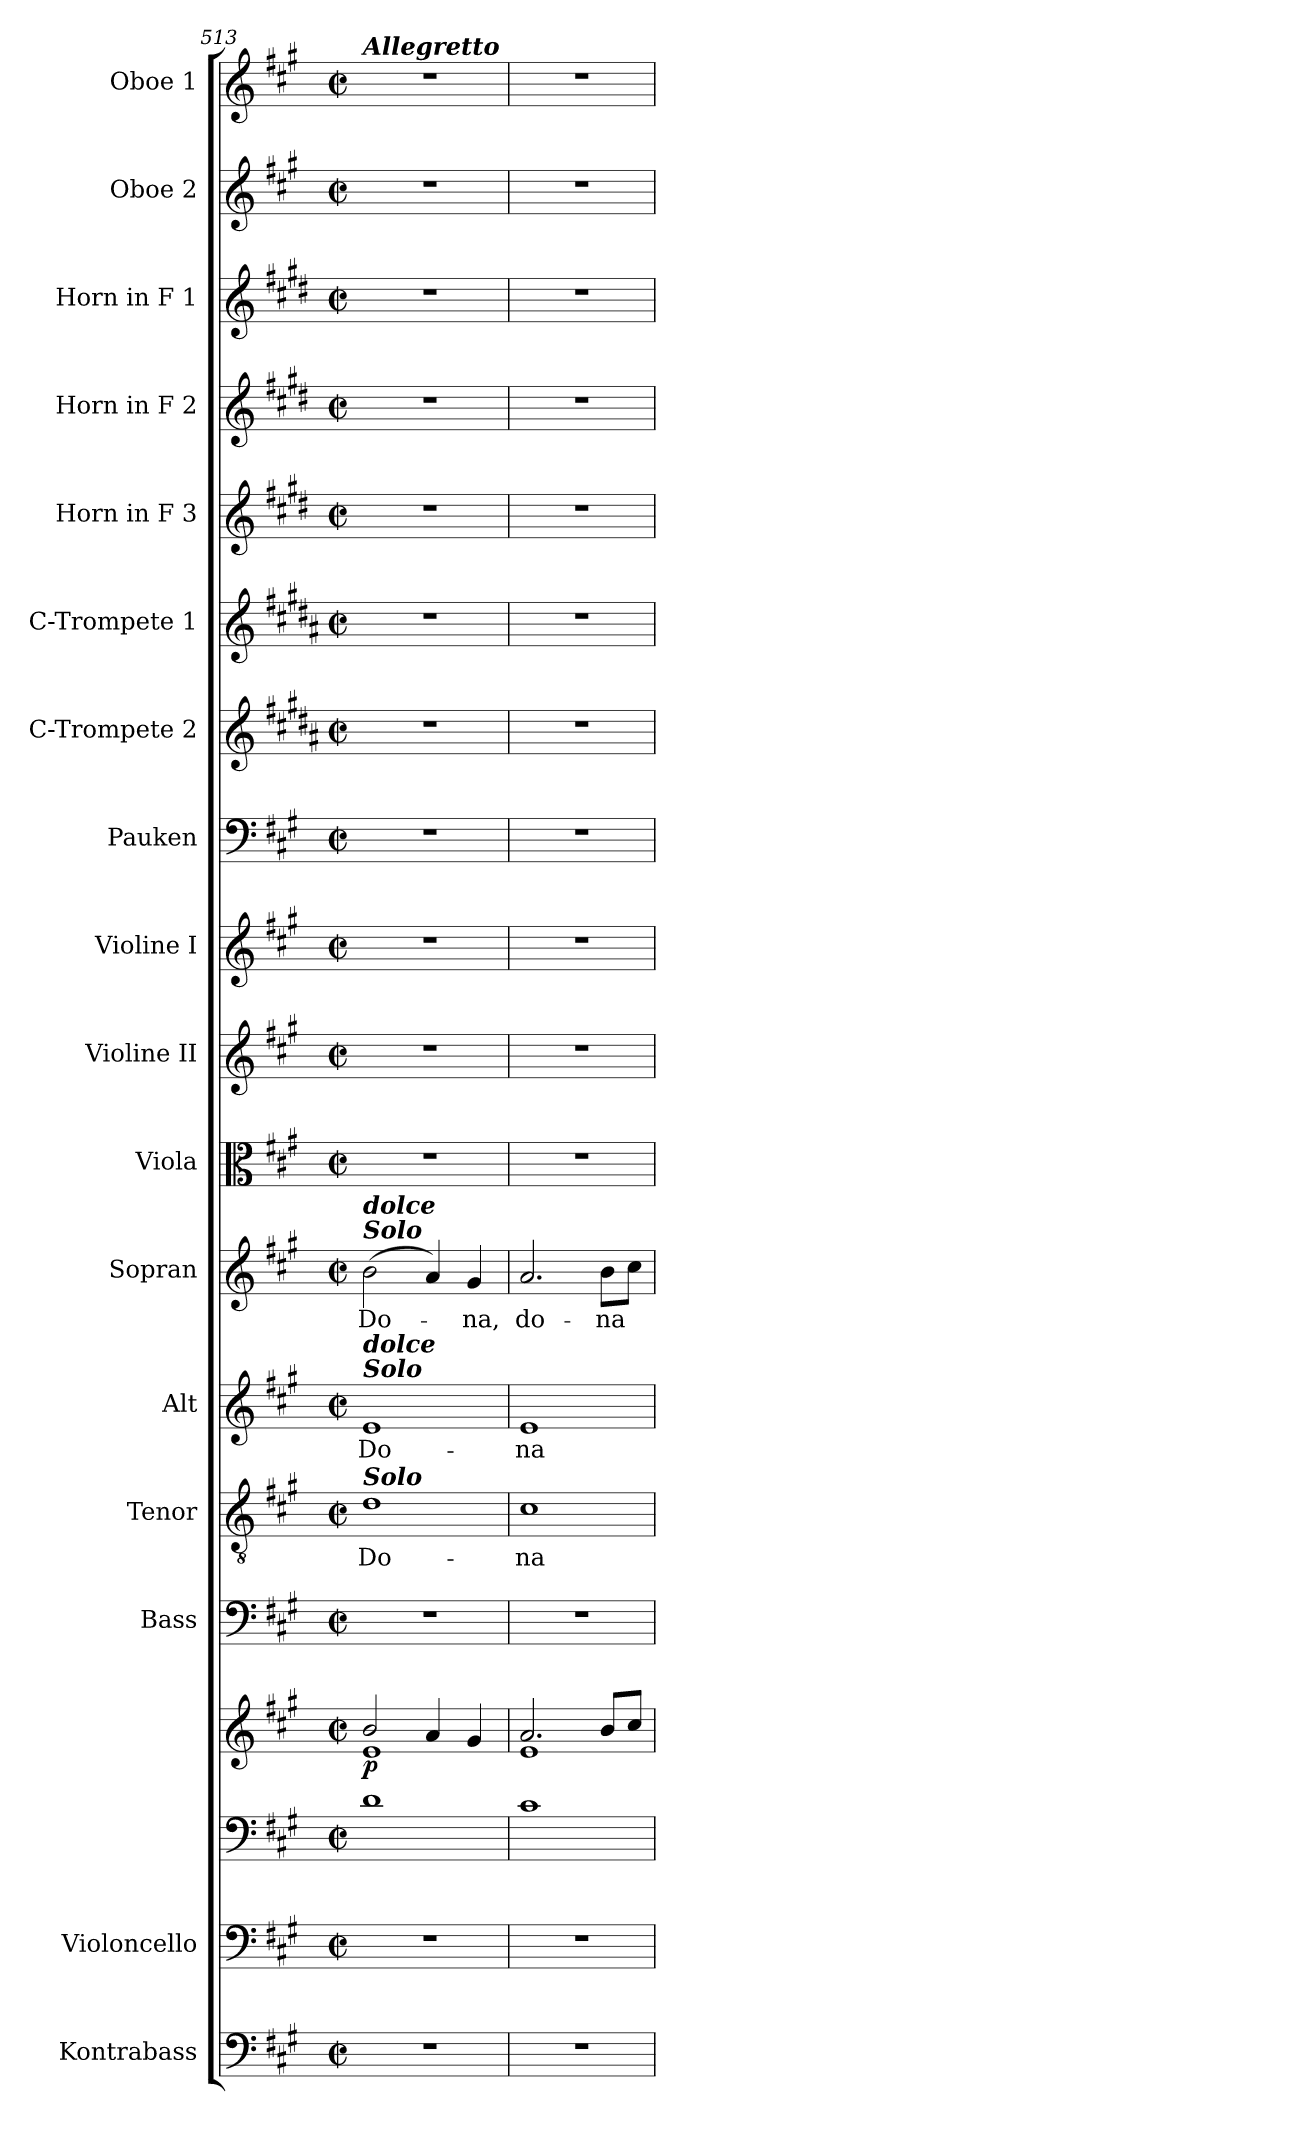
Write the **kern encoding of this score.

**kern	**kern	**kern	**kern	**dynam	**kern	**kern	**text	**kern	**text	**kern	**text	**kern	**kern	**kern	**kern	**kern	**kern	**kern	**kern	**kern	**kern	**kern
*part18	*part17	*part16	*part16	*part16	*part15	*part14	*part14	*part13	*part13	*part12	*part12	*part11	*part10	*part9	*part8	*part7	*part6	*part5	*part4	*part3	*part2	*part1
*staff19	*staff18	*staff17	*staff16	*staff16/17	*staff15	*staff14	*staff14	*staff13	*staff13	*staff12	*staff12	*staff11	*staff10	*staff9	*staff8	*staff7	*staff6	*staff5	*staff4	*staff3	*staff2	*staff1
*I"Kontrabass	*I"Violoncello	*	*	*	*I"Bass	*I"Tenor	*	*I"Alt	*	*I"Sopran	*	*I"Viola	*I"Violine II	*I"Violine I	*I"Pauken	*I"C-Trompete 2	*I"C-Trompete 1	*I"Horn in F 3	*I"Horn in F 2	*I"Horn in F 1	*I"Oboe 2	*I"Oboe 1
*I'Kb.	*I'Vc.	*	*	*	*I'B.	*I'T.	*	*I'A.	*	*I'S.	*	*I'Vla.	*I'Vl. II	*I'Vl. I	*I'Pk.	*I'C Trp. 2	*I'C Trp. 1	*	*	*	*I'Ob. 2	*I'Ob. 1
*clefF4	*clefF4	*clefF4	*clefG2	*	*clefF4	*clefGv2	*	*clefG2	*	*clefG2	*	*clefC3	*clefG2	*clefG2	*clefF4	*clefG2	*clefG2	*clefG2	*clefG2	*clefG2	*clefG2	*clefG2
*ITrd7c12	*	*	*	*	*	*	*	*	*	*	*	*	*	*	*	*ITrd1c2	*ITrd1c2	*ITrd4c7	*ITrd4c7	*ITrd4c7	*	*
*k[f#c#g#]	*k[f#c#g#]	*k[f#c#g#]	*k[f#c#g#]	*	*k[f#c#g#]	*k[f#c#g#]	*	*k[f#c#g#]	*	*k[f#c#g#]	*	*k[f#c#g#]	*k[f#c#g#]	*k[f#c#g#]	*k[f#c#g#]	*k[f#c#g#]	*k[f#c#g#]	*k[f#c#g#]	*k[f#c#g#]	*k[f#c#g#]	*k[f#c#g#]	*k[f#c#g#]
*A:	*A:	*A:	*A:	*	*A:	*A:	*	*A:	*	*A:	*	*A:	*A:	*A:	*A:	*A:	*A:	*A:	*A:	*A:	*A:	*A:
*M2/2	*M2/2	*M2/2	*M2/2	*	*M2/2	*M2/2	*	*M2/2	*	*M2/2	*	*M2/2	*M2/2	*M2/2	*M2/2	*M2/2	*M2/2	*M2/2	*M2/2	*M2/2	*M2/2	*M2/2
*met(c|)	*met(c|)	*met(c|)	*met(c|)	*	*met(c|)	*met(c|)	*	*met(c|)	*	*met(c|)	*	*met(c|)	*met(c|)	*met(c|)	*met(c|)	*met(c|)	*met(c|)	*met(c|)	*met(c|)	*met(c|)	*met(c|)	*met(c|)
=513	=513	=513	=513	=513	=513	=513	=513	=513	=513	=513	=513	=513	=513	=513	=513	=513	=513	=513	=513	=513	=513	=513
*	*	*	*^	*	*	*	*	*	*	*	*	*	*	*	*	*	*	*	*	*	*	*
!	!	!	!	!	!	!	!	!	!	!	!	!	!	!	!	!	!	!	!	!	!	!	!LO:TX:a:Bi:t=Allegretto
!	!	!	!	!	!	!	!	!	!	!	!LO:TX:a:Bi:t=Solo	!	!	!	!	!	!	!	!	!	!	!	!
!	!	!	!	!	!	!	!	!	!	!	!LO:TX:a:Bi:t=dolce	!	!	!	!	!	!	!	!	!	!	!	!
!	!	!	!	!	!	!	!	!	!LO:TX:a:Bi:t=Solo	!	!	!	!	!	!	!	!	!	!	!	!	!	!
!	!	!	!	!	!	!	!	!	!LO:TX:a:Bi:t=dolce	!	!	!	!	!	!	!	!	!	!	!	!	!	!
!	!	!	!	!	!	!	!LO:TX:a:Bi:t=Solo	!	!	!	!	!	!	!	!	!	!	!	!	!	!	!	!
!	!	!	!	!	!LO:DY:b	!	!	!LO:LY:b	!	!LO:LY:b	!	!LO:LY:b	!	!	!	!	!	!	!	!	!	!	!
1r	1r	1d	2b/	1e	p	1r	1d	Do-	1e	Do-	(>2b\	Do-	1r	1r	1r	1r	1r	1r	1r	1r	1r	1r	1r
.	.	.	4a/	.	.	.	.	.	.	.	4a/)	.	.	.	.	.	.	.	.	.	.	.	.
!	!	!	!	!	!	!	!	!	!	!	!	!LO:LY:b	!	!	!	!	!	!	!	!	!	!	!
.	.	.	4g#/	.	.	.	.	.	.	.	4g#/	-na,	.	.	.	.	.	.	.	.	.	.	.
=514	=514	=514	=514	=514	=514	=514	=514	=514	=514	=514	=514	=514	=514	=514	=514	=514	=514	=514	=514	=514	=514	=514	=514
!	!	!	!	!	!	!	!	!LO:LY:b	!	!LO:LY:b	!	!LO:LY:b	!	!	!	!	!	!	!	!	!	!	!
1r	1r	1c#	2.a/	1e	.	1r	1c#	-na	1e	-na	2.a/	do-	1r	1r	1r	1r	1r	1r	1r	1r	1r	1r	1r
!	!	!	!	!	!	!	!	!	!	!	!	!LO:LY:b	!	!	!	!	!	!	!	!	!	!	!
.	.	.	8b/L	.	.	.	.	.	.	.	8b\L	-na	.	.	.	.	.	.	.	.	.	.	.
.	.	.	8cc#/J	.	.	.	.	.	.	.	8cc#\J	.	.	.	.	.	.	.	.	.	.	.	.
*	*	*	*v	*v	*	*	*	*	*	*	*	*	*	*	*	*	*	*	*	*	*	*	*
=	=	=	=	=	=	=	=	=	=	=	=	=	=	=	=	=	=	=	=	=	=	=
*-	*-	*-	*-	*-	*-	*-	*-	*-	*-	*-	*-	*-	*-	*-	*-	*-	*-	*-	*-	*-	*-	*-
